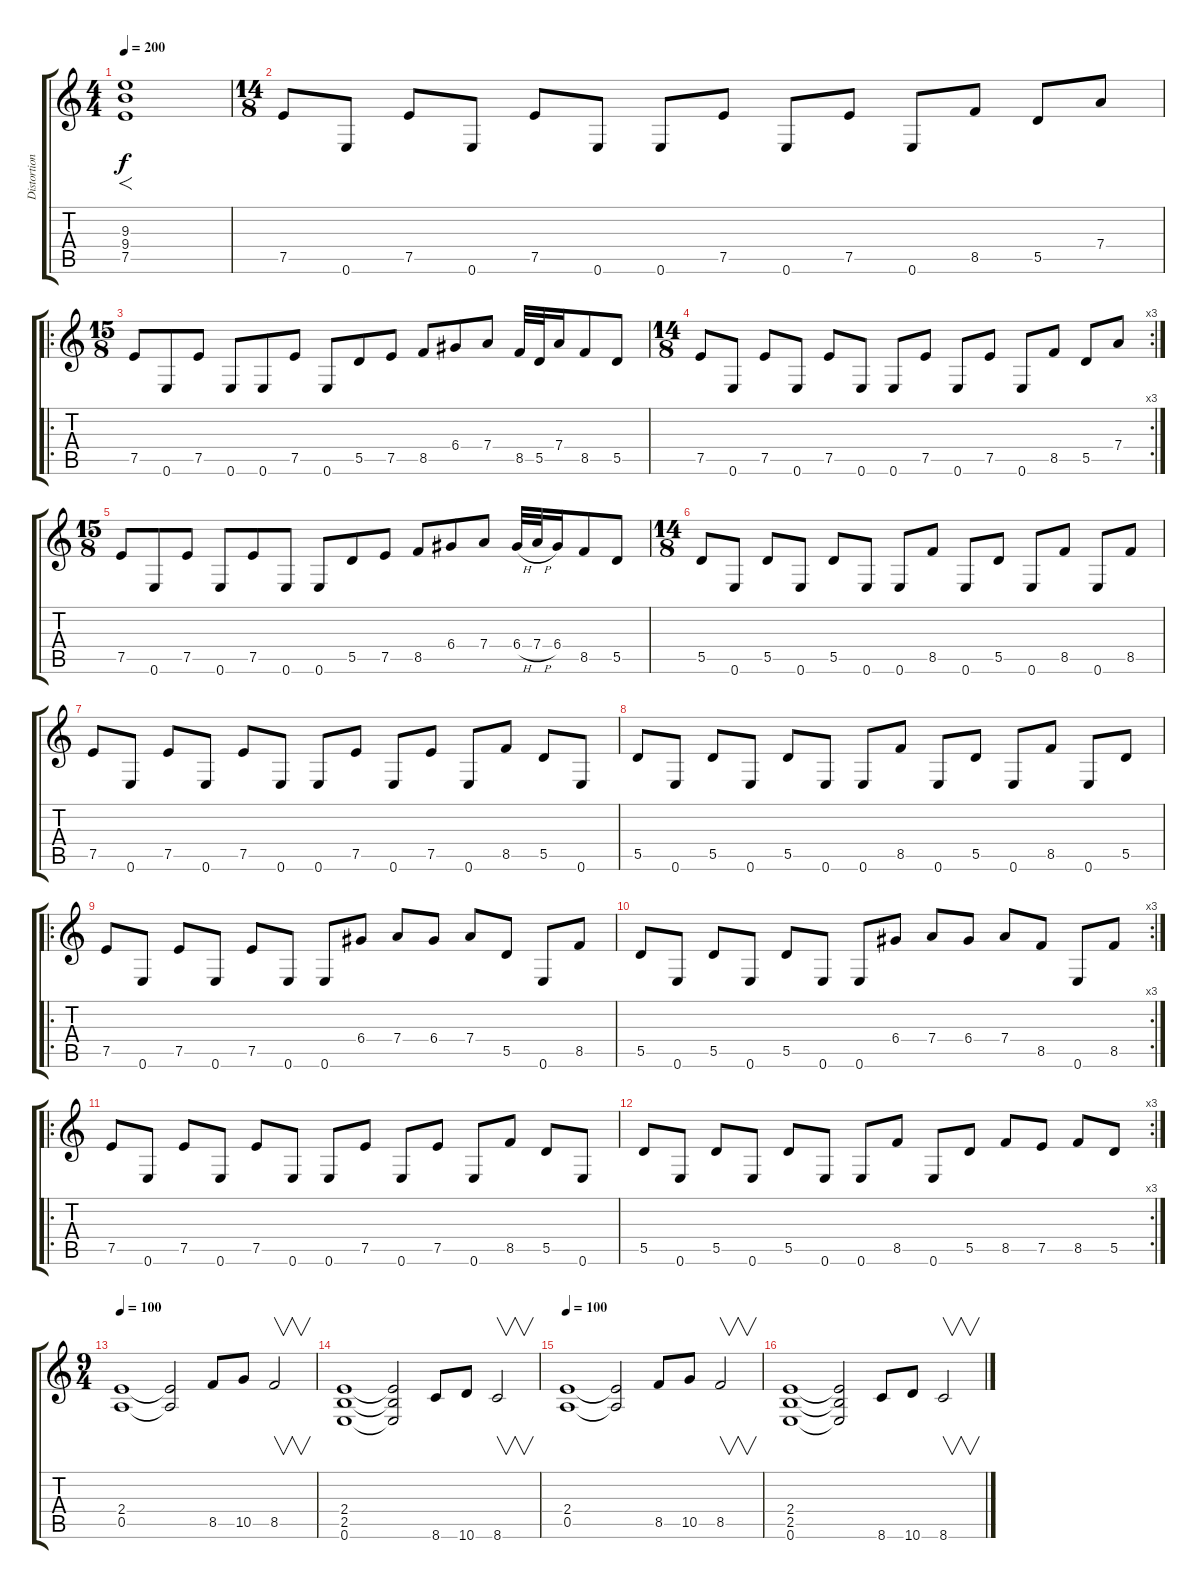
\track ("Distortion " "Distortion") {instrument distortionguitar}
\staff {score tabs}
\tuning (E4 B3 G3 D3 A2 E2) {hide}
\ts (4 4)
\tempo 200
\clef g2
\ks c
(9.3 9.4 7.5).1{f dy f instrument distortionguitar} |
\ts (14 8)
7.5.8 0.6.8 7.5.8 0.6.8 7.5.8 0.6.8 0.6.8 7.5.8 0.6.8 7.5.8 0.6.8 8.5.8 5.5.8 7.4.8 |
\ro
\ts (15 8)
7.5.8 0.6.8 7.5.8 0.6.8 0.6.8 7.5.8 0.6.8 5.5.8 7.5.8 8.5.8 6.4.8 7.4.8 8.5.32 5.5.32 7.4.16 8.5.8 5.5.8 |
\rc 3
\ts (14 8)
7.5.8 0.6.8 7.5.8 0.6.8 7.5.8 0.6.8 0.6.8 7.5.8 0.6.8 7.5.8 0.6.8 8.5.8 5.5.8 7.4.8 |
\ts (15 8)
7.5.8 0.6.8 7.5.8 0.6.8 7.5.8 0.6.8 0.6.8 5.5.8 7.5.8 8.5.8 6.4.8 7.4.8 6.4{h}.32 7.4{h}.32 6.4.16 8.5.8 5.5.8 |
\ts (14 8)
5.5.8 0.6.8 5.5.8 0.6.8 5.5.8 0.6.8 0.6.8 8.5.8 0.6.8 5.5.8 0.6.8 8.5.8 0.6.8 8.5.8 |
7.5.8 0.6.8 7.5.8 0.6.8 7.5.8 0.6.8 0.6.8 7.5.8 0.6.8 7.5.8 0.6.8 8.5.8 5.5.8 0.6.8 |
5.5.8 0.6.8 5.5.8 0.6.8 5.5.8 0.6.8 0.6.8 8.5.8 0.6.8 5.5.8 0.6.8 8.5.8 0.6.8 5.5.8 |
\ro
7.5.8 0.6.8 7.5.8 0.6.8 7.5.8 0.6.8 0.6.8 6.4.8 7.4.8 6.4.8 7.4.8 5.5.8 0.6.8 8.5.8 |
\rc 3
5.5.8 0.6.8 5.5.8 0.6.8 5.5.8 0.6.8 0.6.8 6.4.8 7.4.8 6.4.8 7.4.8 8.5.8 0.6.8 8.5.8 |
\ro
7.5.8 0.6.8 7.5.8 0.6.8 7.5.8 0.6.8 0.6.8 7.5.8 0.6.8 7.5.8 0.6.8 8.5.8 5.5.8 0.6.8 |
\rc 3
5.5.8 0.6.8 5.5.8 0.6.8 5.5.8 0.6.8 0.6.8 8.5.8 0.6.8 5.5.8 8.5.8 7.5.8 8.5.8 5.5.8 |
\ts (9 4)
\tempo 100
(2.4 0.5).1 (2.4{t} 0.5{t}).2 8.5.8 10.5.8 8.5.2{v} |
(2.4 2.5 0.6).1 (2.4{t} 2.5{t} 0.6{t}).2 8.6.8 10.6.8 8.6.2{v} |
\tempo 100
(2.4 0.5).1 (2.4{t} 0.5{t}).2 8.5.8 10.5.8 8.5.2{v} |
(2.4 2.5 0.6).1 (2.4{t} 2.5{t} 0.6{t}).2 8.6.8 10.6.8 8.6.2{v}
